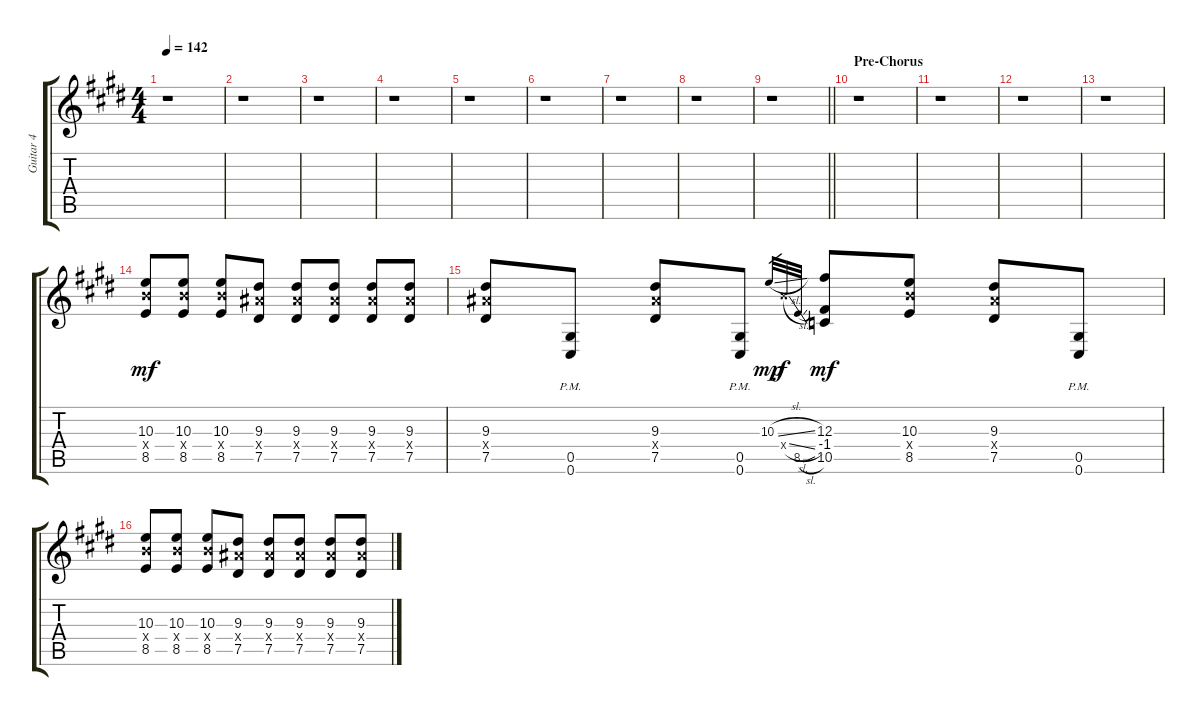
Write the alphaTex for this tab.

\track ("Guitar 4" "Guitar 4") {instrument distortionguitar}
\staff {score tabs}
\tuning (Eb4 Bb3 Gb3 Db3 Ab2 Db2) {hide}
\ts (4 4)
\tempo 142
\clef g2
\ks c#minor
r.1{dy mf} |
r.1 |
r.1 |
r.1 |
r.1 |
r.1 |
r.1 |
r.1 |
\barLineRight lightlight
r.1 |
\section ("" "Pre-Chorus")
r.1 |
r.1 |
r.1 |
r.1 |
(10.3 10.4{x} 8.5).8 (10.3 10.4{x} 8.5).8 (10.3 10.4{x} 8.5).8 (9.3 9.4{x} 7.5).8 (9.3 9.4{x} 7.5).8 (9.3 9.4{x} 7.5).8 (9.3 9.4{x} 7.5).8 (9.3 9.4{x} 7.5).8 |
(9.3 9.4{x} 7.5).8 (0.5{pm} 0.6{pm}).8 (9.3 9.4{x} 7.5).8 (0.5{pm} 0.6{pm}).8 10.3{sl}.32{gr dy mp} 10.4{sl x}.32{gr dy f} 8.5{sl}.32{gr} (12.3 -1.4 10.5).8{dy mf} (10.3 10.4{x} 8.5).8 (9.3 9.4{x} 7.5).8 (0.5{pm} 0.6{pm}).8 |
(10.3 10.4{x} 8.5).8 (10.3 10.4{x} 8.5).8 (10.3 10.4{x} 8.5).8 (9.3 9.4{x} 7.5).8 (9.3 9.4{x} 7.5).8 (9.3 9.4{x} 7.5).8 (9.3 9.4{x} 7.5).8 (9.3 9.4{x} 7.5).8
